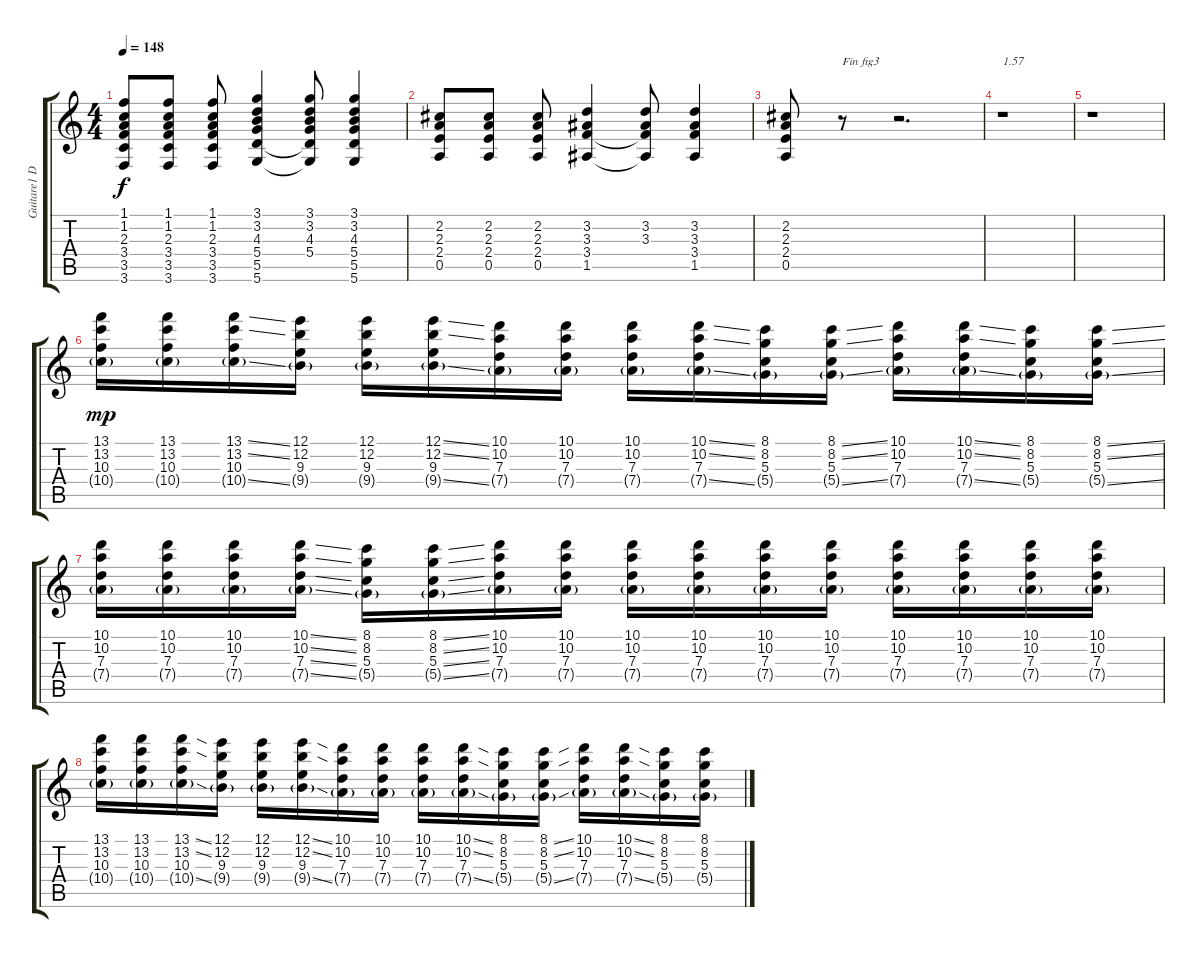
\track ("Guitare1 Dr-D" "Guitare1 D") {instrument distortionguitar}
\staff {score tabs}
\tuning (E4 B3 G3 D3 A2 D2) {hide}
\ts (4 4)
\tempo 148
\clef g2
\ks c
(1.1 1.2 2.3 3.4 3.5 3.6).8{dy f} (1.1 1.2 2.3 3.4 3.5 3.6).8 (1.1 1.2 2.3 3.4 3.5 3.6).8 (3.1 3.2 4.3 5.4 5.5 5.6).4 (3.1 3.2 4.3 5.4 5.5{t} 5.6{t}).8 (3.1 3.2 4.3 5.4 5.5 5.6).4 |
(2.2 2.3 2.4 0.5).8 (2.2 2.3 2.4 0.5).8 (2.2 2.3 2.4 0.5).8 (3.2 3.3 3.4 1.5).4 (3.2 3.3 3.4{t} 1.5{t}).8 (3.2 3.3 3.4 1.5).4 |
(2.2 2.3 2.4 0.5).8 r.8{txt "Fin fig3"} r.2{d} |
r.1{txt "1.57"} |
r.1 |
(13.1 13.2 10.3 10.4{g}).16{dy mp} (13.1 13.2 10.3 10.4{g}).16 (13.1{ss} 13.2{ss} 10.3 10.4{ss g}).16 (12.1 12.2 9.3 9.4{g}).16 (12.1 12.2 9.3 9.4{g}).16 (12.1{ss} 12.2{ss} 9.3 9.4{ss g}).16 (10.1 10.2 7.3 7.4{g}).16 (10.1 10.2 7.3 7.4{g}).16 (10.1 10.2 7.3 7.4{g}).16 (10.1{ss} 10.2{ss} 7.3 7.4{ss g}).16 (8.1 8.2 5.3 5.4{g}).16 (8.1{ss} 8.2{ss} 5.3 5.4{ss g}).16 (10.1 10.2 7.3 7.4{g}).16 (10.1{ss} 10.2{ss} 7.3 7.4{ss g}).16 (8.1 8.2 5.3 5.4{g}).16 (8.1{ss} 8.2{ss} 5.3 5.4{ss g}).16 |
(10.1 10.2 7.3 7.4{g}).16 (10.1 10.2 7.3 7.4{g}).16 (10.1 10.2 7.3 7.4{g}).16 (10.1{ss} 10.2{ss} 7.3{ss} 7.4{ss g}).16 (8.1 8.2 5.3 5.4{g}).16 (8.1{ss} 8.2{ss} 5.3{ss} 5.4{ss g}).16 (10.1 10.2 7.3 7.4{g}).16 (10.1 10.2 7.3 7.4{g}).16 (10.1 10.2 7.3 7.4{g}).16 (10.1 10.2 7.3 7.4{g}).16 (10.1 10.2 7.3 7.4{g}).16 (10.1 10.2 7.3 7.4{g}).16 (10.1 10.2 7.3 7.4{g}).16 (10.1 10.2 7.3 7.4{g}).16 (10.1 10.2 7.3 7.4{g}).16 (10.1 10.2 7.3 7.4{g}).16 |
(13.1 13.2 10.3 10.4{g}).16 (13.1 13.2 10.3 10.4{g}).16 (13.1{ss} 13.2{ss} 10.3 10.4{ss g}).16 (12.1 12.2 9.3 9.4{g}).16 (12.1 12.2 9.3 9.4{g}).16 (12.1{ss} 12.2{ss} 9.3 9.4{ss g}).16 (10.1 10.2 7.3 7.4{g}).16 (10.1 10.2 7.3 7.4{g}).16 (10.1 10.2 7.3 7.4{g}).16 (10.1{ss} 10.2{ss} 7.3 7.4{ss g}).16 (8.1 8.2 5.3 5.4{g}).16 (8.1{ss} 8.2{ss} 5.3 5.4{ss g}).16 (10.1 10.2 7.3 7.4{g}).16 (10.1{ss} 10.2{ss} 7.3 7.4{ss g}).16 (8.1 8.2 5.3 5.4{g}).16 (8.1{ss} 8.2{ss} 5.3 5.4{ss g}).16
